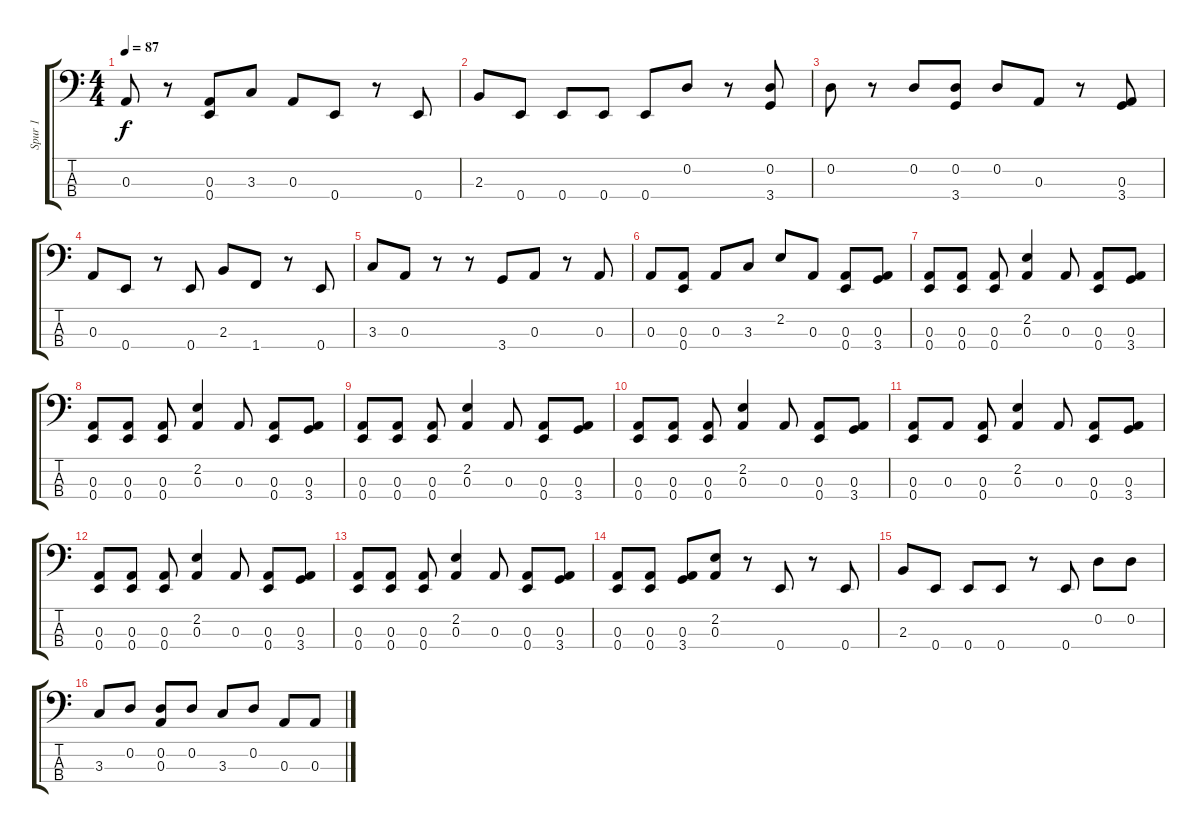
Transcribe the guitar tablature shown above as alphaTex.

\track ("Spur 1" "Spur 1") {instrument electricbasspick}
\staff {score tabs}
\tuning (G2 D2 A1 E1) {hide}
\ts (4 4)
\tempo 87
\clef f4
\ks c
0.3.8{dy f} r.8 (0.3 0.4).8 3.3.8 0.3.8 0.4.8 r.8 0.4.8 |
2.3.8 0.4.8 0.4.8 0.4.8 0.4.8 0.2.8 r.8 (0.2 3.4).8 |
0.2.8 r.8 0.2.8 (0.2 3.4).8 0.2.8 0.3.8 r.8 (0.3 3.4).8 |
0.3.8 0.4.8 r.8 0.4.8 2.3.8 1.4.8 r.8 0.4.8 |
3.3.8 0.3.8 r.8 r.8 3.4.8 0.3.8 r.8 0.3.8 |
0.3.8 (0.3 0.4).8 0.3.8 3.3.8 2.2.8 0.3.8 (0.3 0.4).8 (0.3 3.4).8 |
(0.3 0.4).8 (0.3 0.4).8 (0.3 0.4).8 (2.2 0.3).4 0.3.8 (0.3 0.4).8 (0.3 3.4).8 |
(0.3 0.4).8 (0.3 0.4).8 (0.3 0.4).8 (2.2 0.3).4 0.3.8 (0.3 0.4).8 (0.3 3.4).8 |
(0.3 0.4).8 (0.3 0.4).8 (0.3 0.4).8 (2.2 0.3).4 0.3.8 (0.3 0.4).8 (0.3 3.4).8 |
(0.3 0.4).8 (0.3 0.4).8 (0.3 0.4).8 (2.2 0.3).4 0.3.8 (0.3 0.4).8 (0.3 3.4).8 |
(0.3 0.4).8 0.3.8 (0.3 0.4).8 (2.2 0.3).4 0.3.8 (0.3 0.4).8 (0.3 3.4).8 |
(0.3 0.4).8 (0.3 0.4).8 (0.3 0.4).8 (2.2 0.3).4 0.3.8 (0.3 0.4).8 (0.3 3.4).8 |
(0.3 0.4).8 (0.3 0.4).8 (0.3 0.4).8 (2.2 0.3).4 0.3.8 (0.3 0.4).8 (0.3 3.4).8 |
(0.3 0.4).8 (0.3 0.4).8 (0.3 3.4).8 (2.2 0.3).8 r.8 0.4.8 r.8 0.4.8 |
2.3.8 0.4.8 0.4.8 0.4.8 r.8 0.4.8 0.2.8 0.2.8 |
3.3.8 0.2.8 (0.2 0.3).8 0.2.8 3.3.8 0.2.8 0.3.8 0.3.8
